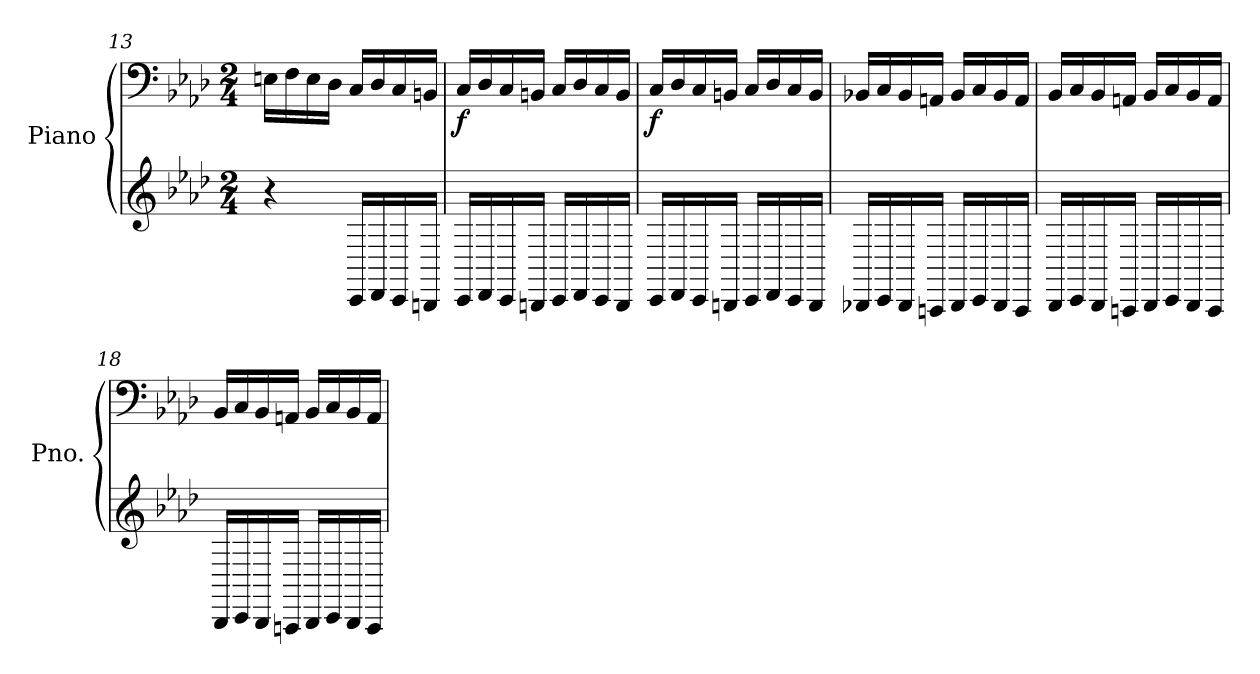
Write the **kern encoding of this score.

**kern	**kern	**dynam
*part1	*part1	*part1
*staff2	*staff1	*staff1/2
*I"Piano	*	*
*I'Pno.	*	*
*clefG2	*clefF4	*
*k[b-e-a-d-]	*k[b-e-a-d-]	*
*M2/4	*M2/4	*
=13	=13	=13
4r	16En\LL	.
.	16F\	.
.	16E\	.
.	16D-\JJ	.
*	*MM140	*
16CC/LL	16C/LL	.
16DD-/	16D-/	.
16CC/	16C/	.
16BBBn/JJ	16BBn/JJ	.
!!LO:LB:g=z
=14	=14	=14
!	!	!LO:DY:b
16CC/LL	16C/LL	f
16DD-/	16D-/	.
16CC/	16C/	.
16BBBn/JJ	16BBn/JJ	.
16CC/LL	16C/LL	.
16DD-/	16D-/	.
16CC/	16C/	.
16BBB/JJ	16BB/JJ	.
!!LO:LB:g=z
=15	=15	=15
!	!	!LO:DY:b
16CC/LL	16C/LL	f
16DD-/	16D-/	.
16CC/	16C/	.
16BBBn/JJ	16BBn/JJ	.
16CC/LL	16C/LL	.
16DD-/	16D-/	.
16CC/	16C/	.
16BBB/JJ	16BB/JJ	.
=16	=16	=16
16BBB-X/LL	16BB-X/LL	.
16CC/	16C/	.
16BBB-/	16BB-/	.
16AAAn/JJ	16AAn/JJ	.
16BBB-/LL	16BB-/LL	.
16CC/	16C/	.
16BBB-/	16BB-/	.
16AAA/JJ	16AA/JJ	.
=17	=17	=17
16BBB-/LL	16BB-/LL	.
16CC/	16C/	.
16BBB-/	16BB-/	.
16AAAn/JJ	16AAn/JJ	.
16BBB-/LL	16BB-/LL	.
16CC/	16C/	.
16BBB-/	16BB-/	.
16AAA/JJ	16AA/JJ	.
=18	=18	=18
16BBB-/LL	16BB-/LL	.
16CC/	16C/	.
16BBB-/	16BB-/	.
16AAAn/JJ	16AAn/JJ	.
16BBB-/LL	16BB-/LL	.
16CC/	16C/	.
16BBB-/	16BB-/	.
16AAA/JJ	16AA/JJ	.
=	=	=
*-	*-	*-
